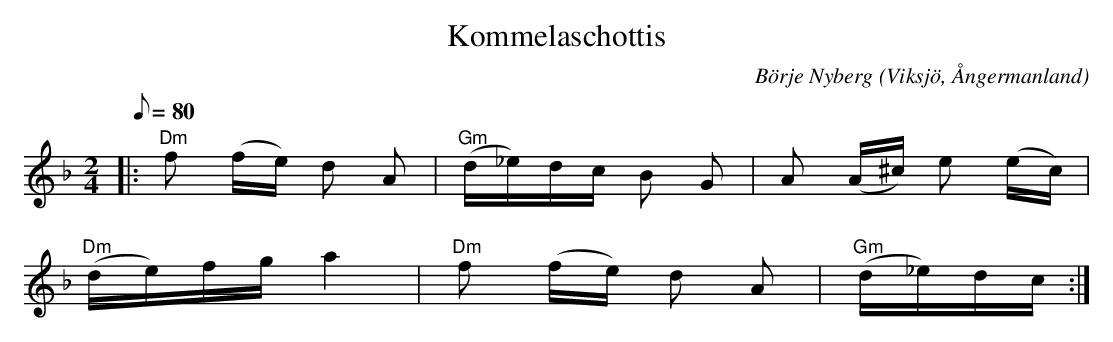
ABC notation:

X:1
T:Kommelaschottis
C:Börje Nyberg
O:Viksjö, Ångermanland
M:2/4
L:1/8
Q:80
K:Dm
|: "Dm"f (f/2e/2) d A | "Gm"(d/2_e/2)d/2c/2 B G | A (A/2^c/2) e (e/2c/2) |
 "Dm"(d/2e/2)f/2g/2 a2 | "Dm"f (f/2e/2) d A | "Gm" (d/2_e/2)d/2c/2:|
